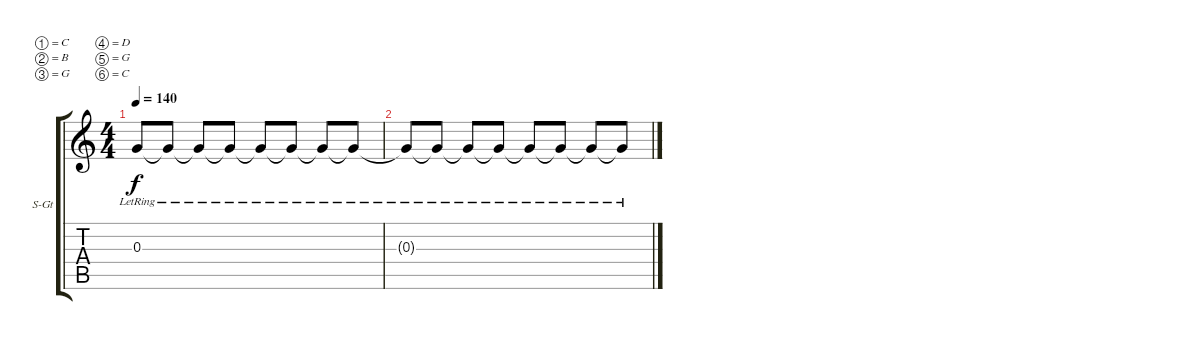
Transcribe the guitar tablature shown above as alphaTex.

\bracketExtendMode groupsimilarinstruments
\firstSystemTrackNameOrientation horizontal
\otherSystemsTrackNameOrientation horizontal
\track ("Track 1" "S-Gt") {instrument acousticguitarsteel}
\staff {score tabs}
\tuning (C4 B3 G3 D3 G2 C2)
\ts (4 4)
\tempo 140
\clef g2
\ks c
0.3{lr t}.8{dy f} 0.3{lr t}.8 0.3{lr t}.8 0.3{lr t}.8 0.3{lr t}.8 0.3{lr t}.8 0.3{lr t}.8 0.3{lr t}.8 |
0.3{lr t}.8 0.3{lr t}.8 0.3{lr t}.8 0.3{lr t}.8 0.3{lr t}.8 0.3{lr t}.8 0.3{lr t}.8 0.3{lr t}.8
